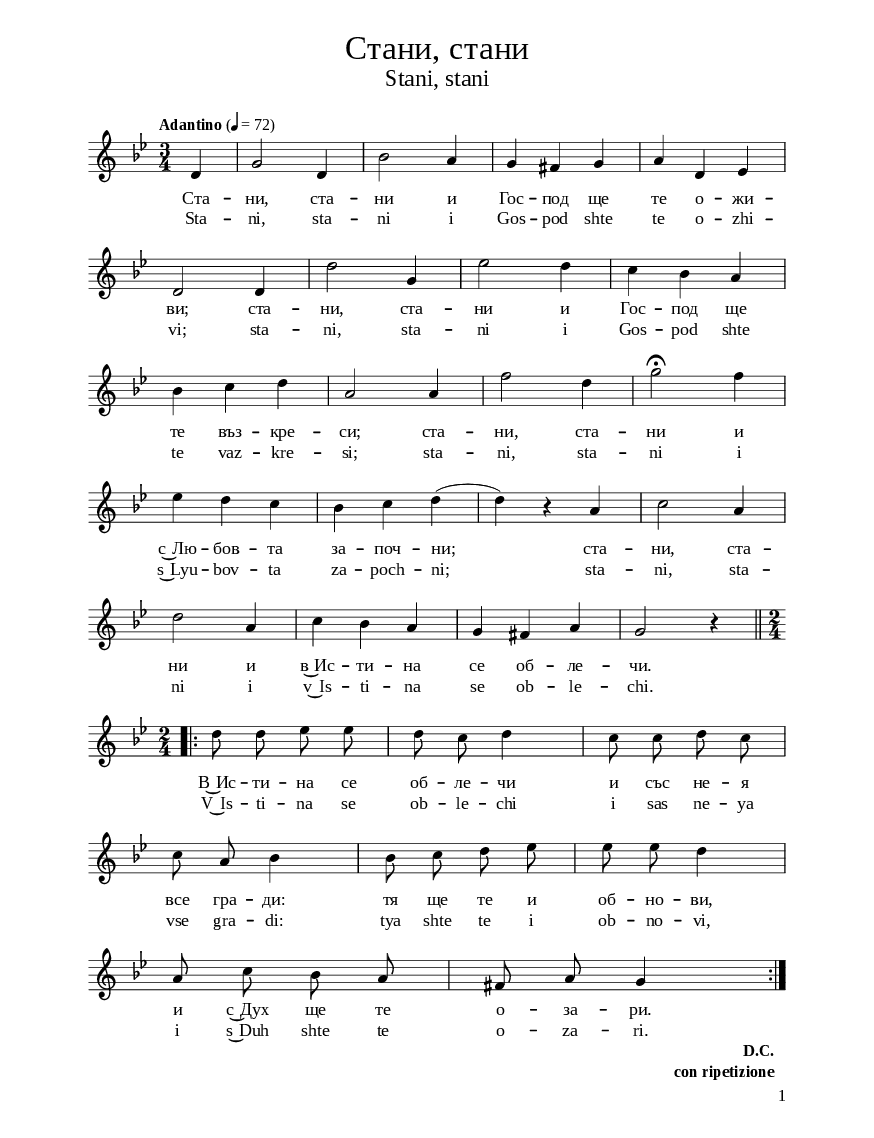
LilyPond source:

\version "2.24.1"

% include paper part and global functions
\include "include/globals.ily"

\bookpart {
  
     \label #'ref028
  \tocItem \markup "Стани, стани – Stani, stani"

  \include "include/bookpart-paper.ily"
  \score {
    \include "include/score-layout.ily"

    \new Voice \absolute {
      \clef treble
      \key g \minor
      \time 3/4
      \tempoFunc "Adantino" 4 "72"
      \autoBeamOff
      \partial 4
      d'4 | g'2 d'4 | bes'2 a'4 | g'4 fis' g' |  a'4 d' es'  \break
      d'2 d'4 |  d''2 g'4 | es''2 d''4 | c''4 bes' a' \break |
      bes'4 c'' d'' | a'2 a'4 | f''2 d''4 |  g''2 \fermata f''4 \break |
      es''4 d'' c'' | bes'4 c'' d'' ( | d''4 ) r a' | c''2 a'4 \break |
      d''2 a'4 | c''4 bes' a' | g'4 fis' a' | g'2 r4 | \time 2/4 \break |
      \repeat volta 2 {
        \bar ".|:-||" d''8 d'' es'' es'' | d''8 c'' d''4 | c''8 c'' d'' c'' \break |
        c''8 a' bes'4 | bes'8 c'' d'' es'' | es''8 es'' d''4 \break |
        a'8 c'' bes' a' | fis'8 a' g'4   \break
      }
    }


    \addlyrics {
      Ста -- ни, ста -- ни и Гос -- под ще те о -- жи -- ви;
      ста -- ни, ста -- ни и Гос -- под ще те въз --
      кре -- си; ста -- ни, ста -- ни и с~Лю -- бов --
      та за -- поч -- ни; ста -- ни, ста -- ни и в~Ис
      -- ти -- на се об -- ле -- чи. В~Ис -- ти -- на
      се об -- ле -- чи и със не -- я все гра -- ди:
      тя ще те и об -- но -- ви, и с~Дух ще те о
      -- за -- ри.}
      \addlyrics {
        Sta -- ni, sta -- ni i Gos -- pod shte te o -- zhi -- vi;
        sta -- ni, sta -- ni i Gos -- pod shte te vaz --
        kre -- si; sta -- ni, sta -- ni i s~Lyu -- bov --
        ta za -- poch -- ni; sta -- ni, sta -- ni i v~Is
        -- ti -- na se ob -- le -- chi. V~Is -- ti -- na
        se ob -- le -- chi i sas ne -- ya vse gra -- di:
        tya shte te i ob -- no -- vi, i s~Duh shte te o
        -- za -- ri.}

        \header {
          title = \titleFunc "Стани, стани" "Stani, stani"
        }

        \midi{}

      } % score

      \markup \dc-two "D.C." "con ripetizione"

      \pageBreak

      % include foreign translation(s) of the song
      \version "2.24.1"

\markup \fill-line { \fontsize #deTitleFontSize "Stehe auf, stehe auf" }
\markup \null
\markup \null
\markup \fontsize #deCoupletFontSize {
  \hspace #10
  \override #`(baseline-skip . ,deCoupletBaselineSkip)
  \column {
    \line { 1. Steh auf, steh auf }
    \line {   "   " und der Herr wird dich beleben; }
    \line {   "   " steh auf, steh auf}
    \line {   "   " und der Herr wird dich auferstehen lassen; }
    \line {   "   " steh auf, steh auf  }
    \line {   "   "und beginne mit Liebe;}
    \line {   "   "stehe auf, stehe auf }
    \line {   "   "und kleide dich in Wahrheit.}

    \line {   "   " }
    \line {  2. Kleide dich in Wahrheit}
    \line {   "   "und erbaue immer mit ihr,}
    \line {   "   "sie wird dich sogar erneuern}
    \line {   "   "und mit Geist dich erleuchten.}
    \line { " " }


  }
}












%---------------------------------------------------------------------


    } % bookpart
